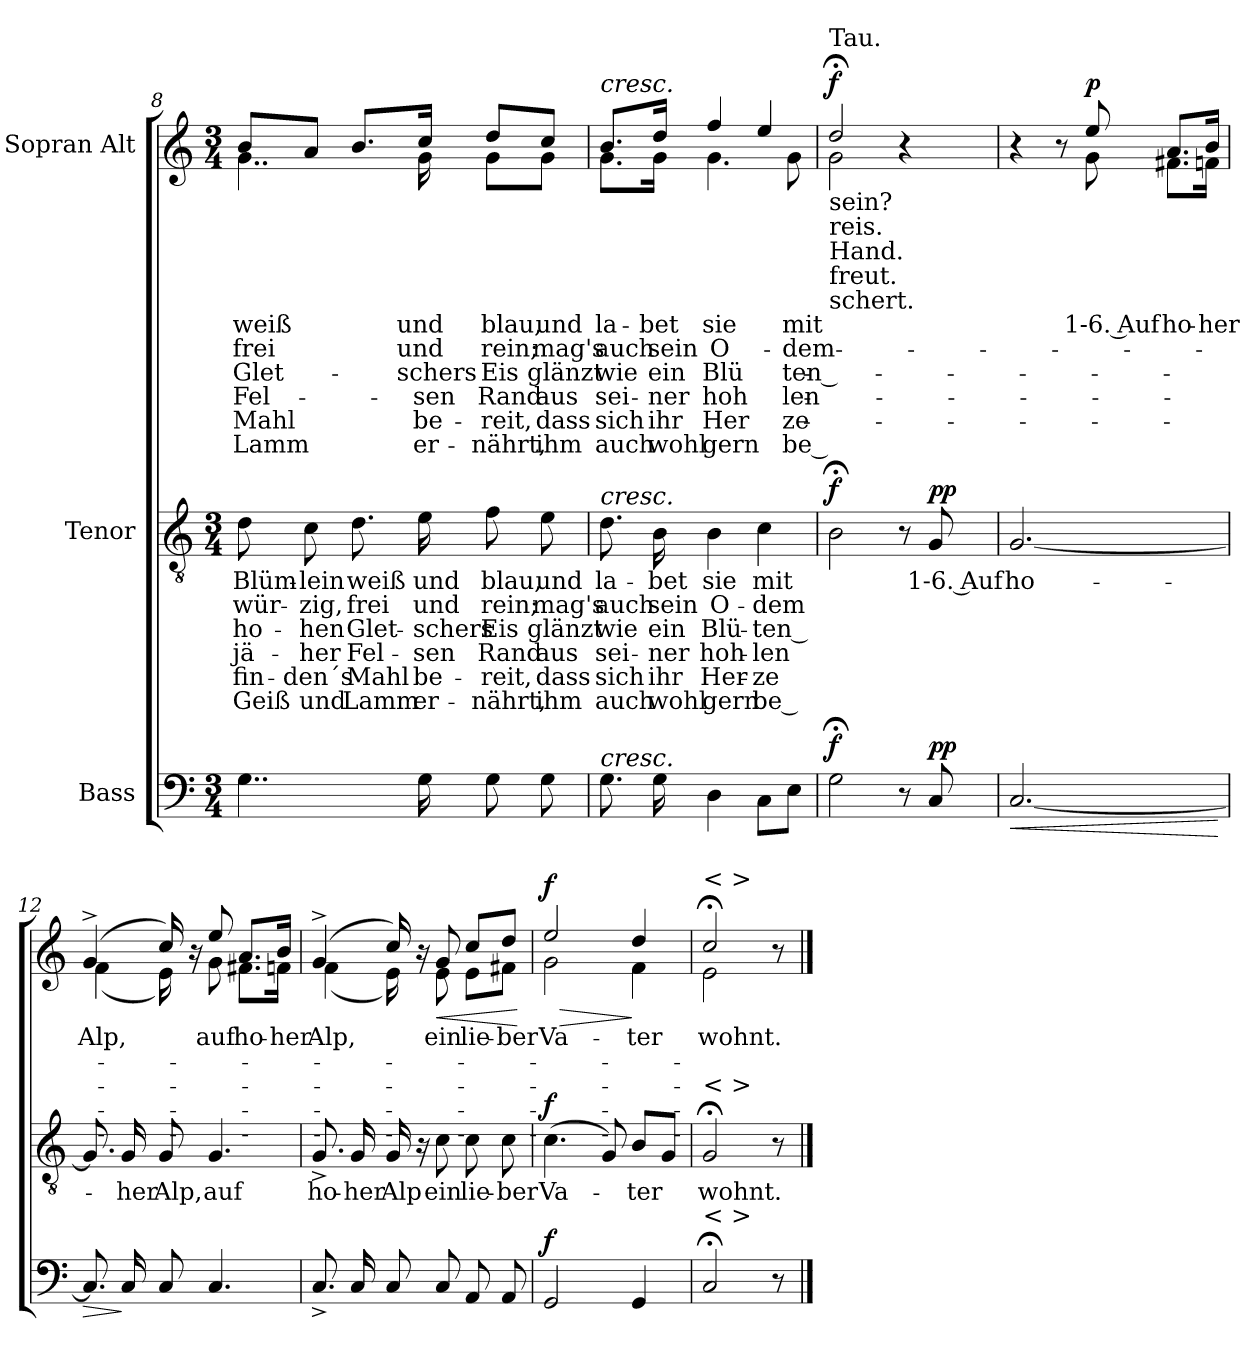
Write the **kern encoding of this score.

**kern	**dynam	**kern	**text	**text	**text	**text	**text	**text	**dynam	**kern	**text	**text	**text	**text	**text	**text	**dynam
*part3	*part3	*part2	*part2	*part2	*part2	*part2	*part2	*part2	*part2	*part1	*part1	*part1	*part1	*part1	*part1	*part1	*part1
*staff3	*staff3	*staff2	*staff2	*staff2	*staff2	*staff2	*staff2	*staff2	*staff2	*staff1	*staff1	*staff1	*staff1	*staff1	*staff1	*staff1	*staff1
*I"Bass	*	*I"Tenor	*	*	*	*	*	*	*	*I"Sopran Alt	*	*	*	*	*	*	*
*clefF4	*	*clefGv2	*	*	*	*	*	*	*	*clefG2	*	*	*	*	*	*	*
*k[]	*	*k[]	*	*	*	*	*	*	*	*k[]	*	*	*	*	*	*	*
*M3/4	*	*M3/4	*	*	*	*	*	*	*	*M3/4	*	*	*	*	*	*	*
=8	=8	=8	=8	=8	=8	=8	=8	=8	=8	=8	=8	=8	=8	=8	=8	=8	=8
!	!	!	!LO:LY:b	!LO:LY:b	!LO:LY:b	!LO:LY:b	!LO:LY:b	!LO:LY:b	!	!	!LO:LY:b	!LO:LY:b	!LO:LY:b	!LO:LY:b	!LO:LY:b	!LO:LY:b	!
*	*	*	*	*	*	*	*	*	*	*^	*	*	*	*	*	*	*
4..G\	.	8d\	Blüm-	-wür-	ho-	jä-	fin-	Geiß	.	8b/L	4..g\	weiß	frei	Glet-	Fel-	Mahl	Lamm	.
!	!	!	!LO:LY:b	!LO:LY:b	!LO:LY:b	!LO:LY:b	!LO:LY:b	!LO:LY:b	!	!	!	!	!	!	!	!	!	!
.	.	8c\	-lein	-zig,	-hen	-her	-den´s	und	.	8a/J	.	.	.	.	.	.	.	.
!	!	!	!LO:LY:b	!LO:LY:b	!LO:LY:b	!LO:LY:b	!LO:LY:b	!LO:LY:b	!	!	!	!	!	!	!	!	!	!
.	.	8.d\	weiß	frei	Glet-	Fel-	Mahl	Lamm	.	8.b/L	.	.	.	.	.	.	.	.
!	!	!	!LO:LY:b	!LO:LY:b	!LO:LY:b	!LO:LY:b	!LO:LY:b	!LO:LY:b	!	!	!	!LO:LY:b	!LO:LY:b	!LO:LY:b	!LO:LY:b	!LO:LY:b	!LO:LY:b	!
16G\	.	16e\	und	und	-schers	-sen	be-	er-	.	16cc/Jk	16g\	und	und	-schers	-sen	be-	er-	.
!	!	!	!LO:LY:b	!LO:LY:b	!LO:LY:b	!LO:LY:b	!LO:LY:b	!LO:LY:b	!	!	!	!LO:LY:b	!LO:LY:b	!LO:LY:b	!LO:LY:b	!LO:LY:b	!LO:LY:b	!
8G\	.	8f\	blau,	rein;	Eis	Rand	-reit,	-nährt,	.	8dd/L	8g\L	blau,	rein;	Eis	Rand	-reit,	-nährt,	.
!	!	!	!LO:LY:b	!LO:LY:b	!LO:LY:b	!LO:LY:b	!LO:LY:b	!LO:LY:b	!	!	!	!LO:LY:b	!LO:LY:b	!LO:LY:b	!LO:LY:b	!LO:LY:b	!LO:LY:b	!
8G\	.	8e\	und	mag's	glänzt	aus	dass	ihm	.	8cc/J	8g\J	und	mag's	glänzt	aus	dass	ihm	.
=9	=9	=9	=9	=9	=9	=9	=9	=9	=9	=9	=9	=9	=9	=9	=9	=9	=9	=9
!	!	!	!	!	!	!	!	!	!	!LO:TX:a:i:t=cresc.	!	!	!	!	!	!	!	!
!	!	!LO:TX:a:i:t=cresc.	!	!	!	!	!	!	!	!	!	!	!	!	!	!	!	!
!LO:TX:a:i:t=cresc.	!	!	!	!	!	!	!	!	!	!	!	!	!	!	!	!	!	!
!	!	!	!LO:LY:b	!LO:LY:b	!LO:LY:b	!LO:LY:b	!LO:LY:b	!LO:LY:b	!	!	!	!LO:LY:b	!LO:LY:b	!LO:LY:b	!LO:LY:b	!LO:LY:b	!LO:LY:b	!
8.G\	.	8.d\	la-	auch	wie	sei-	sich	auch	.	8.b/L	8.g\L	la-	auch	wie	sei-	sich	auch	.
!	!	!	!LO:LY:b	!LO:LY:b	!LO:LY:b	!LO:LY:b	!LO:LY:b	!LO:LY:b	!	!	!	!LO:LY:b	!LO:LY:b	!LO:LY:b	!LO:LY:b	!LO:LY:b	!LO:LY:b	!
16G\	.	16B\	-bet	sein	ein	-ner	ihr	wohl	.	16dd/Jk	16g\Jk	-bet	sein	ein	-ner	ihr	wohl	.
!	!	!	!LO:LY:b	!LO:LY:b	!LO:LY:b	!LO:LY:b	!LO:LY:b	!LO:LY:b	!	!	!	!LO:LY:b	!LO:LY:b	!LO:LY:b	!LO:LY:b	!LO:LY:b	!LO:LY:b	!
4D\	.	4B\	sie	O-	Blü-	hoh-	Her-	gern	.	4ff/	4.g\	sie	O-	Blü-	hoh-	Her-	gern	.
!	!	!	!LO:LY:b	!LO:LY:b	!LO:LY:b	!LO:LY:b	!LO:LY:b	!LO:LY:b	!	!	!	!	!	!	!	!	!	!
8C\L	.	4c\	mit	-dem	-ten --	-len	-ze	be --	.	4ee/	.	.	.	.	.	.	.	.
!	!	!	!	!	!	!	!	!	!	!	!	!LO:LY:b	!LO:LY:b	!LO:LY:b	!LO:LY:b	!LO:LY:b	!LO:LY:b	!
8E\J	.	.	.	.	.	.	.	.	.	.	8g\	mit	-dem	-ten --	-len	-ze	be --	.
!!LO:LB:g=z	!!
=10	=10	=10	=10	=10	=10	=10	=10	=10	=10	=10	=10	=10	=10	=10	=10	=10	=10	=10
!	!	!	!	!	!	!	!	!	!	!LO:TX:a:t=Tau.	!	!	!	!	!	!	!	!
!	!	!	!	!	!	!	!	!	!	!LO:TX:b:t=sein?	!	!	!	!	!	!	!	!
!	!	!	!	!	!	!	!	!	!	!LO:TX:b:t=reis.	!	!	!	!	!	!	!	!
!	!	!	!	!	!	!	!	!	!	!LO:TX:b:t=Hand.	!	!	!	!	!	!	!	!
!	!	!	!	!	!	!	!	!	!	!LO:TX:b:t=freut.	!	!	!	!	!	!	!	!
!	!	!	!	!	!	!	!	!	!	!LO:TX:b:t=schert.	!	!	!	!	!	!	!	!
!	!LO:DY:a	!	!	!	!	!	!	!	!LO:DY:a	!	!	!	!	!	!	!	!	!LO:DY:a
2G;<\	f	2B;<\	.	.	.	.	.	.	f	2dd;</	2g\	.	.	.	.	.	.	f
8r	.	8r	.	.	.	.	.	.	.	4r	4ryy	.	.	.	.	.	.	.
!	!LO:DY:a	!	!LO:LY:b	!	!	!	!	!	!LO:DY:a	!	!	!	!	!	!	!	!	!
8C/	pp	8G/	1-6. Auf	.	.	.	.	.	pp	.	.	.	.	.	.	.	.	.
=11	=11	=11	=11	=11	=11	=11	=11	=11	=11	=11	=11	=11	=11	=11	=11	=11	=11	=11
!	!LO:HP:b	!	!LO:LY:b	!	!	!	!	!	!	!	!	!	!	!	!	!	!	!
[2.C/	<	[2.G/	ho-	.	.	.	.	.	.	4r	4ryy	.	.	.	.	.	.	.
.	.	.	.	.	.	.	.	.	.	8r	8ryy	.	.	.	.	.	.	.
!	!	!	!	!	!	!	!	!	!	!	!	!LO:LY:b	!	!	!	!	!	!LO:DY:a
.	.	.	.	.	.	.	.	.	.	8ee/	8g\	1-6. Auf	.	.	.	.	.	p
!	!	!	!	!	!	!	!	!	!	!	!	!LO:LY:b	!	!	!	!	!	!
.	.	.	.	.	.	.	.	.	.	8.a/L	8.f#X\L	ho-	.	.	.	.	.	.
!	!	!	!	!	!	!	!	!	!	!	!	!LO:LY:b	!	!	!	!	!	!
.	.	.	.	.	.	.	.	.	.	16b/Jk	16fn\Jk	-her	.	.	.	.	.	.
*	*	*	*	*	*	*	*	*	*	*v	*v	*	*	*	*	*	*	*
.	[	.	.	.	.	.	.	.	.	.	.	.	.	.	.	.	.
=12	=12	=12	=12	=12	=12	=12	=12	=12	=12	=12	=12	=12	=12	=12	=12	=12	=12
!	!LO:HP:b	!	!	!	!	!	!	!	!	!	!LO:LY:b	!	!	!	!	!	!
*	*	*	*	*	*	*	*	*	*	*^	*	*	*	*	*	*	*
8.C/]	>	8.G/]	.	.	.	.	.	.	.	(4g^/	(4f\	Alp,	.	.	.	.	.	.
!	!	!	!LO:LY:b	!	!	!	!	!	!	!	!	!	!	!	!	!	!	!
16C/	]	16G/	-her	.	.	.	.	.	.	.	.	.	.	.	.	.	.	.
!	!	!	!LO:LY:b	!	!	!	!	!	!	!	!	!	!	!	!	!	!	!
8C/	.	8G/	Alp,	.	.	.	.	.	.	16cc/)	16e\)	.	.	.	.	.	.	.
.	.	.	.	.	.	.	.	.	.	16r	16ryy	.	.	.	.	.	.	.
!	!	!	!LO:LY:b	!	!	!	!	!	!	!	!	!LO:LY:b	!	!	!	!	!	!
4.C/	.	4.G/	auf	.	.	.	.	.	.	8ee/	8g\	auf	.	.	.	.	.	.
!	!	!	!	!	!	!	!	!	!	!	!	!LO:LY:b	!	!	!	!	!	!
.	.	.	.	.	.	.	.	.	.	8.a/L	8.f#X\L	ho-	.	.	.	.	.	.
!	!	!	!	!	!	!	!	!	!	!	!	!LO:LY:b	!	!	!	!	!	!
.	.	.	.	.	.	.	.	.	.	16b/Jk	16fn\Jk	-her	.	.	.	.	.	.
!!LO:LB:g=z	!!
=13	=13	=13	=13	=13	=13	=13	=13	=13	=13	=13	=13	=13	=13	=13	=13	=13	=13	=13
!	!	!	!LO:LY:b	!	!	!	!	!	!	!	!	!LO:LY:b	!	!	!	!	!	!
8.C^/	.	8.G^/	ho-	.	.	.	.	.	.	(4g^/	(4f\	Alp,	.	.	.	.	.	.
!	!	!	!LO:LY:b	!	!	!	!	!	!	!	!	!	!	!	!	!	!	!
16C/	.	16G/	-her	.	.	.	.	.	.	.	.	.	.	.	.	.	.	.
!	!	!	!LO:LY:b	!	!	!	!	!	!	!	!	!	!	!	!	!	!	!
8C/	.	16G/	Alp	.	.	.	.	.	.	16cc/)	16e\)	.	.	.	.	.	.	.
.	.	16r	.	.	.	.	.	.	.	16r	16ryy	.	.	.	.	.	.	.
!	!	!	!LO:LY:b	!	!	!	!	!	!	!	!	!LO:LY:b	!	!	!	!	!	!LO:HP:b
8C/	.	8c\	ein	.	.	.	.	.	.	8g/	8e\	ein	.	.	.	.	.	<
!	!	!	!LO:LY:b	!	!	!	!	!	!	!	!	!LO:LY:b	!	!	!	!	!	!
8AA/	.	8c\	lie-	.	.	.	.	.	.	8cc/L	8e\L	lie-	.	.	.	.	.	.
!	!	!	!LO:LY:b	!	!	!	!	!	!	!	!	!LO:LY:b	!	!	!	!	!	!
8AA/	.	8c\	-ber	.	.	.	.	.	.	8dd/J	8f#X\J	-ber	.	.	.	.	.	.
*	*	*	*	*	*	*	*	*	*	*v	*v	*	*	*	*	*	*	*
.	.	.	.	.	.	.	.	.	.	.	.	.	.	.	.	.	[
=14	=14	=14	=14	=14	=14	=14	=14	=14	=14	=14	=14	=14	=14	=14	=14	=14	=14
!	!LO:DY:a	!	!LO:LY:b	!	!	!	!	!	!LO:DY:a	!	!LO:LY:b	!	!	!	!	!	!LO:HP:b
*	*	*	*	*	*	*	*	*	*	*^	*	*	*	*	*	*	*
!	!	!	!	!	!	!	!	!	!	!	!	!	!	!	!	!	!	!LO:DY:n=1:a
2GG/	f	(4.c\	Va-	.	.	.	.	.	f	2ee/	2g\	Va-	.	.	.	.	.	> f
.	.	8G/)	.	.	.	.	.	.	.	.	.	.	.	.	.	.	.	.
!	!	!	!LO:LY:b	!	!	!	!	!	!	!	!	!LO:LY:b	!	!	!	!	!	!
4GG/	.	8B/L	-ter	.	.	.	.	.	.	4dd/	4f\	-ter	.	.	.	.	.	]
.	.	8G/J	.	.	.	.	.	.	.	.	.	.	.	.	.	.	.	.
=15	=15	=15	=15	=15	=15	=15	=15	=15	=15	=15	=15	=15	=15	=15	=15	=15	=15	=15
!	!	!	!	!	!	!	!	!	!	!LO:TX:a:t=<  >	!	!	!	!	!	!	!	!
!	!	!LO:TX:a:t=<  >	!	!	!	!	!	!	!	!	!	!	!	!	!	!	!	!
!LO:TX:a:t=<  >	!	!	!	!	!	!	!	!	!	!	!	!	!	!	!	!	!	!
!	!	!	!LO:LY:b	!	!	!	!	!	!	!	!	!LO:LY:b	!	!	!	!	!	!
2C;</	.	2G;</	wohnt.	.	.	.	.	.	.	2cc;</	2e\	wohnt.	.	.	.	.	.	.
8r	.	8r	.	.	.	.	.	.	.	8r	8ryy	.	.	.	.	.	.	.
*	*	*	*	*	*	*	*	*	*	*v	*v	*	*	*	*	*	*	*
==	==	==	==	==	==	==	==	==	==	==	==	==	==	==	==	==	==
*-	*-	*-	*-	*-	*-	*-	*-	*-	*-	*-	*-	*-	*-	*-	*-	*-	*-
